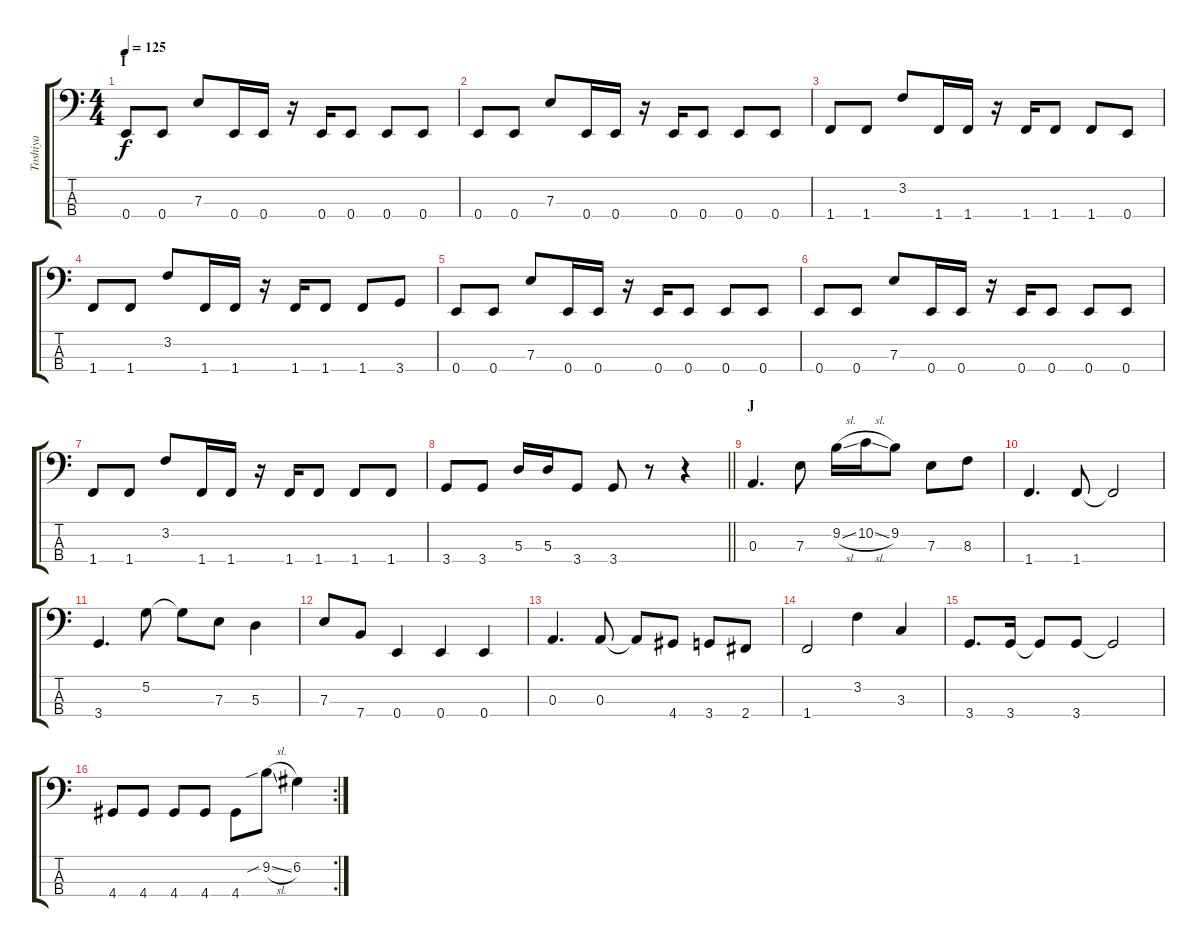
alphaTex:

\track ("Toshiya" "Toshiya") {instrument electricbasspick}
\staff {score tabs}
\tuning (G2 D2 A1 E1) {hide}
\ts (4 4)
\section ("" "I")
\tempo 125
\clef f4
\ks c
0.4.8{dy f} 0.4.8 7.3.8 0.4.16 0.4.16 r.16 0.4.16 0.4.8 0.4.8 0.4.8 |
0.4.8 0.4.8 7.3.8 0.4.16 0.4.16 r.16 0.4.16 0.4.8 0.4.8 0.4.8 |
1.4.8 1.4.8 3.2.8 1.4.16 1.4.16 r.16 1.4.16 1.4.8 1.4.8 0.4.8 |
1.4.8 1.4.8 3.2.8 1.4.16 1.4.16 r.16 1.4.16 1.4.8 1.4.8 3.4.8 |
0.4.8 0.4.8 7.3.8 0.4.16 0.4.16 r.16 0.4.16 0.4.8 0.4.8 0.4.8 |
0.4.8 0.4.8 7.3.8 0.4.16 0.4.16 r.16 0.4.16 0.4.8 0.4.8 0.4.8 |
1.4.8 1.4.8 3.2.8 1.4.16 1.4.16 r.16 1.4.16 1.4.8 1.4.8 1.4.8 |
\barLineRight lightlight
3.4.8 3.4.8 5.3.16 5.3.16 3.4.8 3.4.8 r.8 r.4 |
\section ("" "J")
0.3.4{d} 7.3.8 9.2{sl}.16 10.2{sl}.16 9.2.8 7.3.8 8.3.8 |
1.4.4{d} 1.4.8 1.4{t}.2 |
3.4.4{d} 5.2.8 5.2{t}.8 7.3.8 5.3.4 |
7.3.8 7.4.8 0.4.4 0.4.4 0.4.4 |
0.3.4{d} 0.3.8 0.3{t}.8 4.4.8 3.4.8 2.4.8 |
1.4.2 3.2.4 3.3.4 |
3.4.8{d} 3.4.16 3.4{t}.8 3.4.8 3.4{t}.2 |
\rc 2
4.4.8 4.4.8 4.4.8 4.4.8 4.4.8 9.2{sib sl}.8 6.2.4
